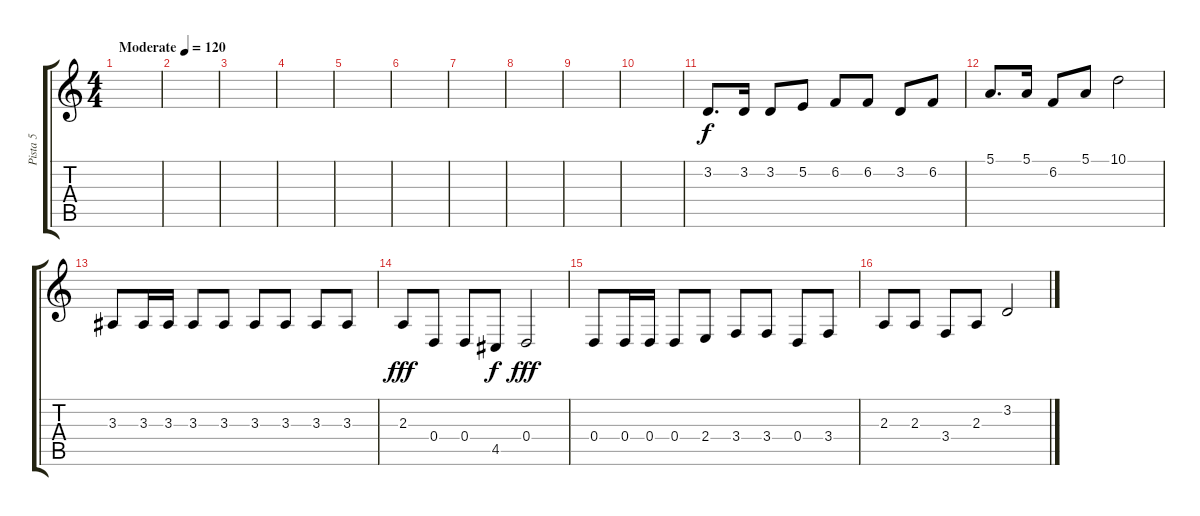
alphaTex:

\track ("Pista 5" "Pista 5") {instrument viola}
\staff {score tabs}
\tuning (E4 B3 G3 D3 A2 D2) {hide}
\ts (4 4)
\tempo (120 "Moderate")
\clef g2
\ks c
|
|
|
|
|
|
|
|
|
|
3.2.8{d} 3.2.16 3.2.8 5.2.8 6.2.8 6.2.8 3.2.8 6.2.8 |
5.1.8{d} 5.1.16 6.2.8 5.1.8 10.1.2 |
3.3.8{dy f} 3.3.16 3.3.16 3.3.8 3.3.8 3.3.8 3.3.8 3.3.8 3.3.8 |
2.3.8{dy fff} 0.4.8 0.4.8 4.5.8{dy f} 0.4.2{dy fff} |
0.4.8 0.4.16 0.4.16 0.4.8 2.4.8 3.4.8 3.4.8 0.4.8 3.4.8 |
2.3.8 2.3.8 3.4.8 2.3.8 3.2.2
